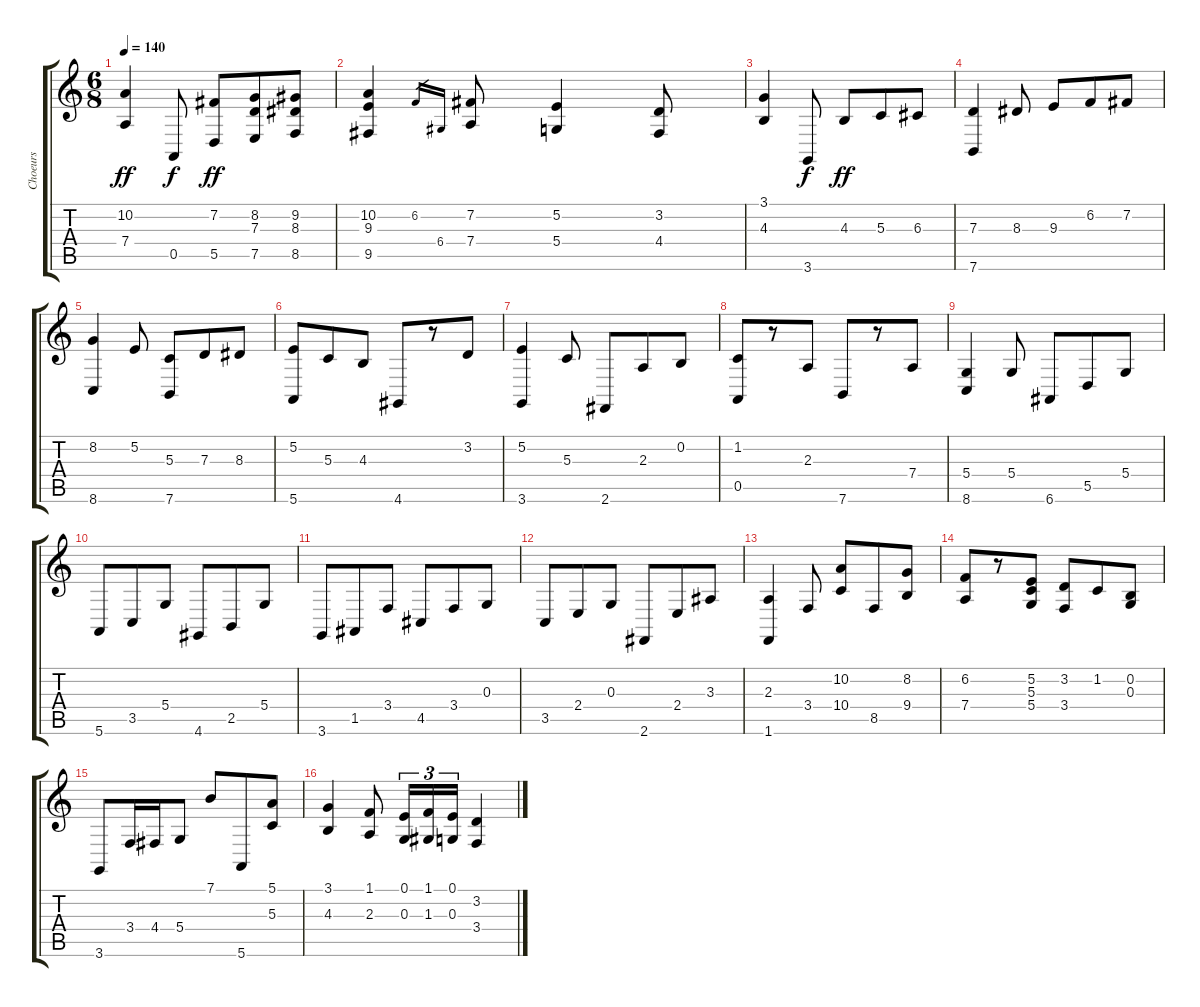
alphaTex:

\track ("Choeurs" "Choeurs") {instrument choiraahs}
\staff {score tabs}
\tuning (E4 B3 G3 D3 A2 E2) {hide}
\ts (6 8)
\tempo 140
\clef g2
\ks c
(10.2 7.4).4{dy ff} 0.5.8{dy f} (7.2 5.5).8{dy ff} (8.2 7.3 7.5).8 (9.2 8.3 8.5).8 |
(10.2 9.3 9.5).4 6.2.16{gr} 6.4.16{gr} (7.2 7.4).8 (5.2 5.4).4 (3.2 4.4).8 |
(3.1 4.3).4 3.6.8{dy f} 4.3.8{dy ff} 5.3.8 6.3.8 |
(7.3 7.6).4 8.3.8 9.3.8 6.2.8 7.2.8 |
(8.2 8.6).4 5.2.8 (5.3 7.6).8 7.3.8 8.3.8 |
(5.2 5.6).8 5.3.8 4.3.8 4.6.8 r.8 3.2.8 |
(5.2 3.6).4 5.3.8 2.6.8 2.3.8 0.2.8 |
(1.2 0.5).8 r.8 2.3.8 7.6.8 r.8 7.4.8 |
(5.4 8.6).4 5.4.8 6.6.8 5.5.8 5.4.8 |
5.6.8 3.5.8 5.4.8 4.6.8 2.5.8 5.4.8 |
3.6.8 1.5.8 3.4.8 4.5.8 3.4.8 0.3.8 |
3.5.8 2.4.8 0.3.8 2.6.8 2.4.8 3.3.8 |
(2.3 1.6).4 3.4.8 (10.2 10.4).8 8.5.8 (8.2 9.4).8 |
(6.2 7.4).8 r.8 (5.2 5.3 5.4).8 (3.2 3.4).8 1.2.8 (0.2 0.3).8 |
3.6.8 3.4.16 4.4.16 5.4.8 7.1.8 5.6.8 (5.1 5.3).8 |
(3.1 4.3).4 (1.1 2.3).8 (0.1 0.3).16{tu (3 2)} (1.1 1.3).16{tu (3 2)} (0.1 0.3).16{tu (3 2)} (3.2 3.4).4
